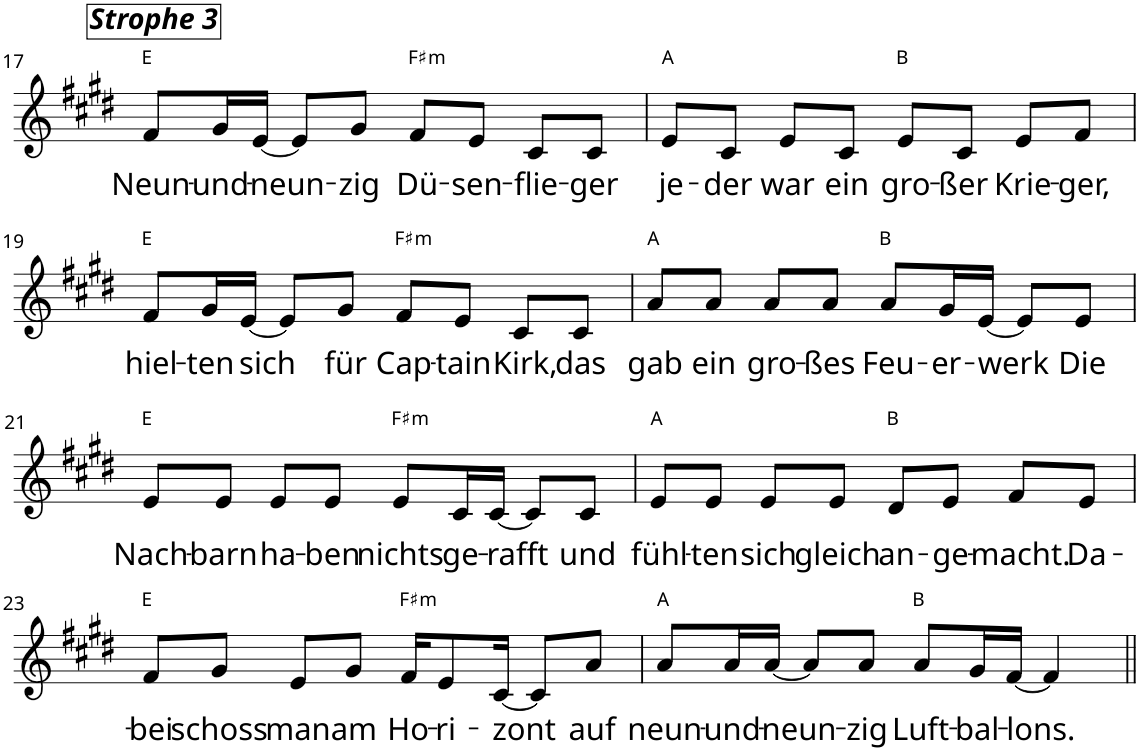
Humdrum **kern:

**kern	**text	**harte
*part1	*part1	*part1
*staff1	*staff1	*
*I"Voice	*	*
*I'Vo.	*	*
!!LO:PB:g=z
*clefG2	*	*
*k[f#c#g#d#]	*	*
*M4/4	*	*
=17	=17	=17
!LO:TX:a:Bi:t=Strophe 3	!	!
!	!LO:LY:b	!
8f#/L	Neun-	E:maj
!	!LO:LY:b	!
16g#/L	-und-	.
!	!LO:LY:b	!
[16e/JJ	-neun-	.
8e/L]	.	.
!	!LO:LY:b	!
8g#/J	-zig	.
!	!LO:LY:b	!LO:H:kt=m
8f#/L	Dü-	F#:min
!	!LO:LY:b	!
8e/J	-sen-	.
!	!LO:LY:b	!
8c#/L	-flie-	.
!	!LO:LY:b	!
8c#/J	-ger	.
=18	=18	=18
!	!LO:LY:b	!
8e/L	je-	A:maj
!	!LO:LY:b	!
8c#/J	-der	.
!	!LO:LY:b	!
8e/L	war	.
!	!LO:LY:b	!
8c#/J	ein	.
!	!LO:LY:b	!
8e/L	gro-	B:maj
!	!LO:LY:b	!
8c#/J	-ßer	.
!	!LO:LY:b	!
8e/L	Krie-	.
!	!LO:LY:b	!
8f#/J	-ger,	.
!!LO:LB:g=z
=19	=19	=19
!	!LO:LY:b	!
8f#/L	hiel-	E:maj
!	!LO:LY:b	!
16g#/L	-ten	.
!	!LO:LY:b	!
[16e/JJ	sich	.
8e/L]	.	.
!	!LO:LY:b	!
8g#/J	für	.
!	!LO:LY:b	!LO:H:kt=m
8f#/L	Cap-	F#:min
!	!LO:LY:b	!
8e/J	-tain	.
!	!LO:LY:b	!
8c#/L	Kirk,	.
!	!LO:LY:b	!
8c#/J	das	.
=20	=20	=20
!	!LO:LY:b	!
8a/L	gab	A:maj
!	!LO:LY:b	!
8a/J	ein	.
!	!LO:LY:b	!
8a/L	gro-	.
!	!LO:LY:b	!
8a/J	-ßes	.
!	!LO:LY:b	!
8a/L	Feu-	B:maj
!	!LO:LY:b	!
16g#/L	er-	.
!	!LO:LY:b	!
[16e/JJ	-werk	.
8e/L]	.	.
!	!LO:LY:b	!
8e/J	Die	.
!!LO:LB:g=z
=21	=21	=21
!	!LO:LY:b	!
8e/L	Nach-	E:maj
!	!LO:LY:b	!
8e/J	-barn	.
!	!LO:LY:b	!
8e/L	ha-	.
!	!LO:LY:b	!
8e/J	-ben	.
!	!LO:LY:b	!LO:H:kt=m
8e/L	nichts	F#:min
!	!LO:LY:b	!
16c#/L	ge-	.
!	!LO:LY:b	!
[16c#/JJ	-rafft	.
8c#/L]	.	.
!	!LO:LY:b	!
8c#/J	und	.
=22	=22	=22
!	!LO:LY:b	!
8e/L	fühl-	A:maj
!	!LO:LY:b	!
8e/J	-ten	.
!	!LO:LY:b	!
8e/L	sich	.
!	!LO:LY:b	!
8e/J	gleich	.
!	!LO:LY:b	!
8d#/L	an-	B:maj
!	!LO:LY:b	!
8e/J	-ge-	.
!	!LO:LY:b	!
8f#/L	-macht.	.
!	!LO:LY:b	!
8e/J	Da-	.
!!LO:LB:g=z
=23	=23	=23
!	!LO:LY:b	!
8f#/L	-bei	E:maj
!	!LO:LY:b	!
8g#/J	schoss	.
!	!LO:LY:b	!
8e/L	man	.
!	!LO:LY:b	!
8g#/J	am	.
!	!LO:LY:b	!LO:H:kt=m
16f#/KL	Ho-	F#:min
!	!LO:LY:b	!
8e/	-ri-	.
!	!LO:LY:b	!
[16c#/Jk	-zont	.
8c#/L]	.	.
!	!LO:LY:b	!
8a/J	auf	.
=24	=24	=24
!	!LO:LY:b	!
8a/L	neun-	A:maj
!	!LO:LY:b	!
16a/L	-und-	.
!	!LO:LY:b	!
[16a/JJ	-neun-	.
8a/L]	.	.
!	!LO:LY:b	!
8a/J	-zig	.
!	!LO:LY:b	!
8a/L	Luft-	B:maj
!	!LO:LY:b	!
16g#/L	-bal-	.
!	!LO:LY:b	!
[16f#/JJ	-lons.	.
4f#/]	.	.
=||	=||	=||
*-	*-	*-
